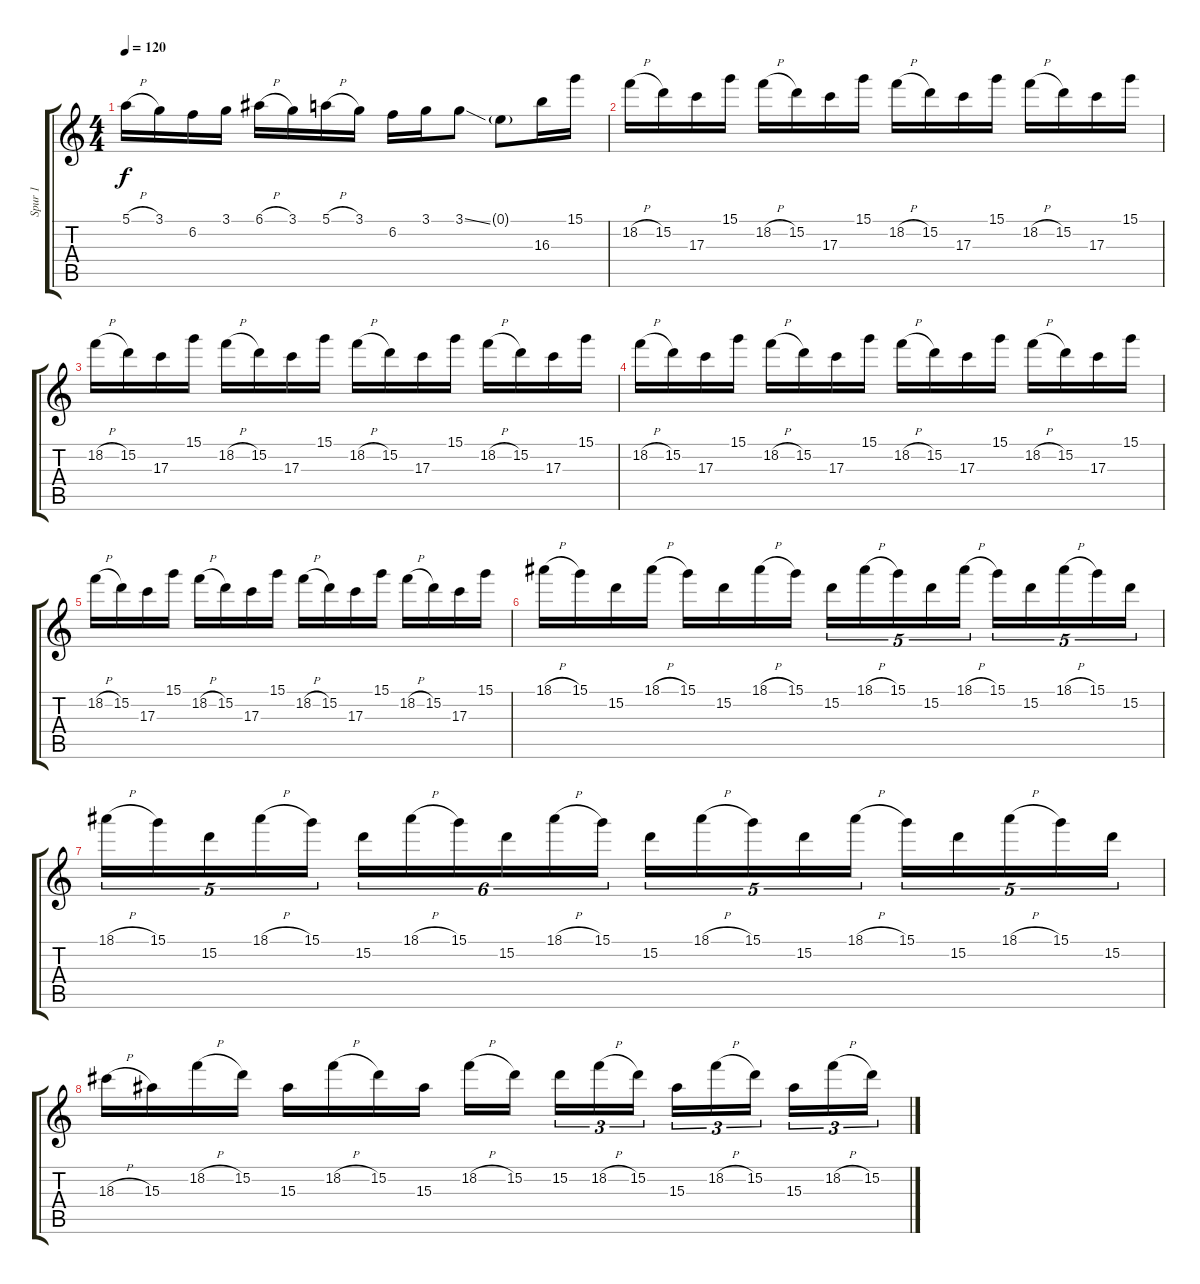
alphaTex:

\track ("Spur 1" "Spur 1") {instrument overdrivenguitar}
\staff {score tabs}
\tuning (E4 B3 G3 D3 A2 E2) {hide}
\ts (4 4)
\tempo 120
\clef g2
\ks c
5.1{h}.16{dy f} 3.1.16 6.2.16 3.1.16 6.1{h}.16 3.1.16 5.1{h}.16 3.1.16 6.2.16 3.1.16 3.1{ss}.8 0.1{g}.8 16.3.16 15.1.16 |
18.2{h}.16 15.2.16 17.3.16 15.1.16 18.2{h}.16 15.2.16 17.3.16 15.1.16 18.2{h}.16 15.2.16 17.3.16 15.1.16 18.2{h}.16 15.2.16 17.3.16 15.1.16 |
18.2{h}.16 15.2.16 17.3.16 15.1.16 18.2{h}.16 15.2.16 17.3.16 15.1.16 18.2{h}.16 15.2.16 17.3.16 15.1.16 18.2{h}.16 15.2.16 17.3.16 15.1.16 |
18.2{h}.16 15.2.16 17.3.16 15.1.16 18.2{h}.16 15.2.16 17.3.16 15.1.16 18.2{h}.16 15.2.16 17.3.16 15.1.16 18.2{h}.16 15.2.16 17.3.16 15.1.16 |
18.2{h}.16 15.2.16 17.3.16 15.1.16 18.2{h}.16 15.2.16 17.3.16 15.1.16 18.2{h}.16 15.2.16 17.3.16 15.1.16 18.2{h}.16 15.2.16 17.3.16 15.1.16 |
18.1{h}.16 15.1.16 15.2.16 18.1{h}.16 15.1.16 15.2.16 18.1{h}.16 15.1.16 15.2.16{tu (5 4)} 18.1{h}.16{tu (5 4)} 15.1.16{tu (5 4)} 15.2.16{tu (5 4)} 18.1{h}.16{tu (5 4)} 15.1.16{tu (5 4)} 15.2.16{tu (5 4)} 18.1{h}.16{tu (5 4)} 15.1.16{tu (5 4)} 15.2.16{tu (5 4)} |
18.1{h}.16{tu (5 4)} 15.1.16{tu (5 4)} 15.2.16{tu (5 4)} 18.1{h}.16{tu (5 4)} 15.1.16{tu (5 4)} 15.2.16{tu (6 4)} 18.1{h}.16{tu (6 4)} 15.1.16{tu (6 4)} 15.2.16{tu (6 4)} 18.1{h}.16{tu (6 4)} 15.1.16{tu (6 4)} 15.2.16{tu (5 4)} 18.1{h}.16{tu (5 4)} 15.1.16{tu (5 4)} 15.2.16{tu (5 4)} 18.1{h}.16{tu (5 4)} 15.1.16{tu (5 4)} 15.2.16{tu (5 4)} 18.1{h}.16{tu (5 4)} 15.1.16{tu (5 4)} 15.2.16{tu (5 4)} |
18.3{h}.16 15.3.16 18.2{h}.16 15.2.16 15.3.16 18.2{h}.16 15.2.16 15.3.16 18.2{h}.16 15.2.16 15.2.16{tu (3 2)} 18.2{h}.16{tu (3 2)} 15.2.16{tu (3 2)} 15.3.16{tu (3 2)} 18.2{h}.16{tu (3 2)} 15.2.16{tu (3 2)} 15.3.16{tu (3 2)} 18.2{h}.16{tu (3 2)} 15.2.16{tu (3 2)}
